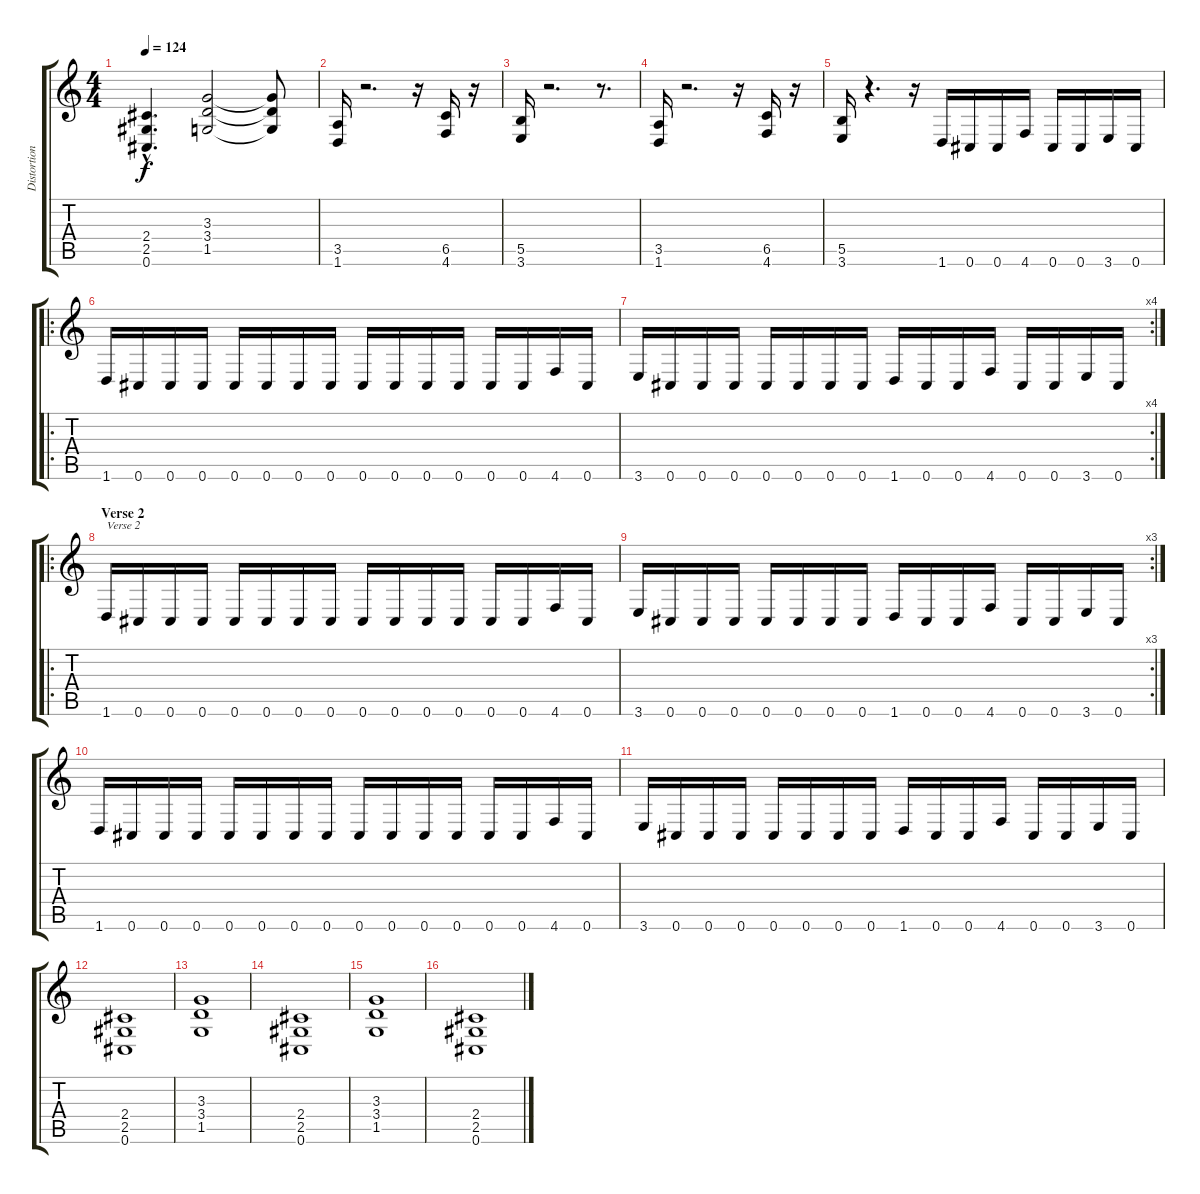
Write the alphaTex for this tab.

\track ("Distortion guitar 2" "Distortion") {instrument distortionguitar}
\staff {score tabs}
\tuning (Db4 Ab3 E3 B2 Gb2 Db2) {hide}
\ts (4 4)
\tempo 124
\clef g2
\ks c
(2.4{hac t} 2.5{hac t} 0.6{hac t}).4{d dy f} (3.3 3.4 1.5).2 (3.3{t} 3.4{t} 1.5{t}).8 |
(3.5 1.6).16 r.2{d} r.16 (6.5 4.6).16 r.16 |
(5.5 3.6).16 r.2{d} r.8{d} |
(3.5 1.6).16 r.2{d} r.16 (6.5 4.6).16 r.16 |
(5.5 3.6).16 r.4{d} r.16 1.6.16 0.6.16 0.6.16 4.6.16 0.6.16 0.6.16 3.6.16 0.6.16 |
\ro
1.6.16 0.6.16 0.6.16 0.6.16 0.6.16 0.6.16 0.6.16 0.6.16 0.6.16 0.6.16 0.6.16 0.6.16 0.6.16 0.6.16 4.6.16 0.6.16 |
\rc 4
3.6.16 0.6.16 0.6.16 0.6.16 0.6.16 0.6.16 0.6.16 0.6.16 1.6.16 0.6.16 0.6.16 4.6.16 0.6.16 0.6.16 3.6.16 0.6.16 |
\ro
\section ("" "Verse 2")
1.6.16{txt "Verse 2"} 0.6.16 0.6.16 0.6.16 0.6.16 0.6.16 0.6.16 0.6.16 0.6.16 0.6.16 0.6.16 0.6.16 0.6.16 0.6.16 4.6.16 0.6.16 |
\rc 3
3.6.16 0.6.16 0.6.16 0.6.16 0.6.16 0.6.16 0.6.16 0.6.16 1.6.16 0.6.16 0.6.16 4.6.16 0.6.16 0.6.16 3.6.16 0.6.16 |
1.6.16 0.6.16 0.6.16 0.6.16 0.6.16 0.6.16 0.6.16 0.6.16 0.6.16 0.6.16 0.6.16 0.6.16 0.6.16 0.6.16 4.6.16 0.6.16 |
3.6.16 0.6.16 0.6.16 0.6.16 0.6.16 0.6.16 0.6.16 0.6.16 1.6.16 0.6.16 0.6.16 4.6.16 0.6.16 0.6.16 3.6.16 0.6.16 |
(2.4 2.5 0.6).1 |
(3.3 3.4 1.5).1 |
(2.4 2.5 0.6).1 |
(3.3 3.4 1.5).1 |
(2.4 2.5 0.6).1
